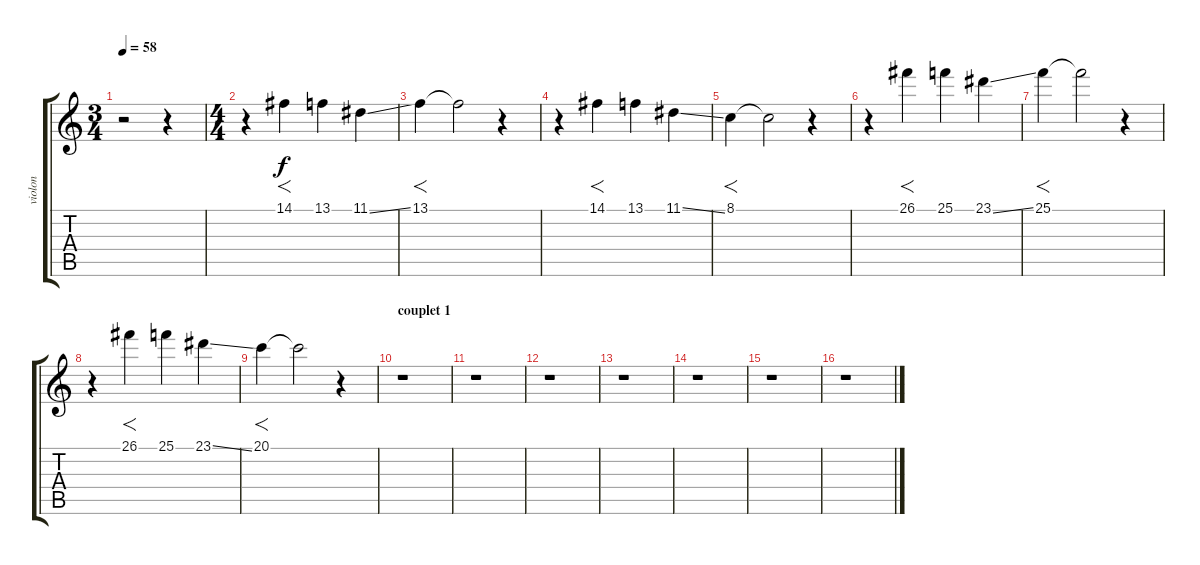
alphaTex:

\track ("violon" "violon") {instrument violin}
\staff {score tabs}
\tuning (E4 B3 G3 D3 A2 E2) {hide}
\ts (3 4)
\tempo 58
\clef g2
\ks c
r.2{dy f instrument violin} r.4 |
\ts (4 4)
r.4 14.1.4{f} 13.1.4 11.1{ss}.4 |
13.1.4{f} 13.1{t}.2 r.4 |
r.4 14.1.4{f} 13.1.4 11.1{ss}.4 |
8.1.4{f} 8.1{t}.2 r.4 |
r.4 26.1.4{f} 25.1.4 23.1{ss}.4 |
25.1.4{f} 25.1{t}.2 r.4 |
r.4 26.1.4{f} 25.1.4 23.1{ss}.4 |
20.1.4{f} 20.1{t}.2 r.4 |
\section ("" "couplet 1")
r.1 |
r.1 |
r.1 |
r.1 |
r.1 |
r.1 |
r.1
